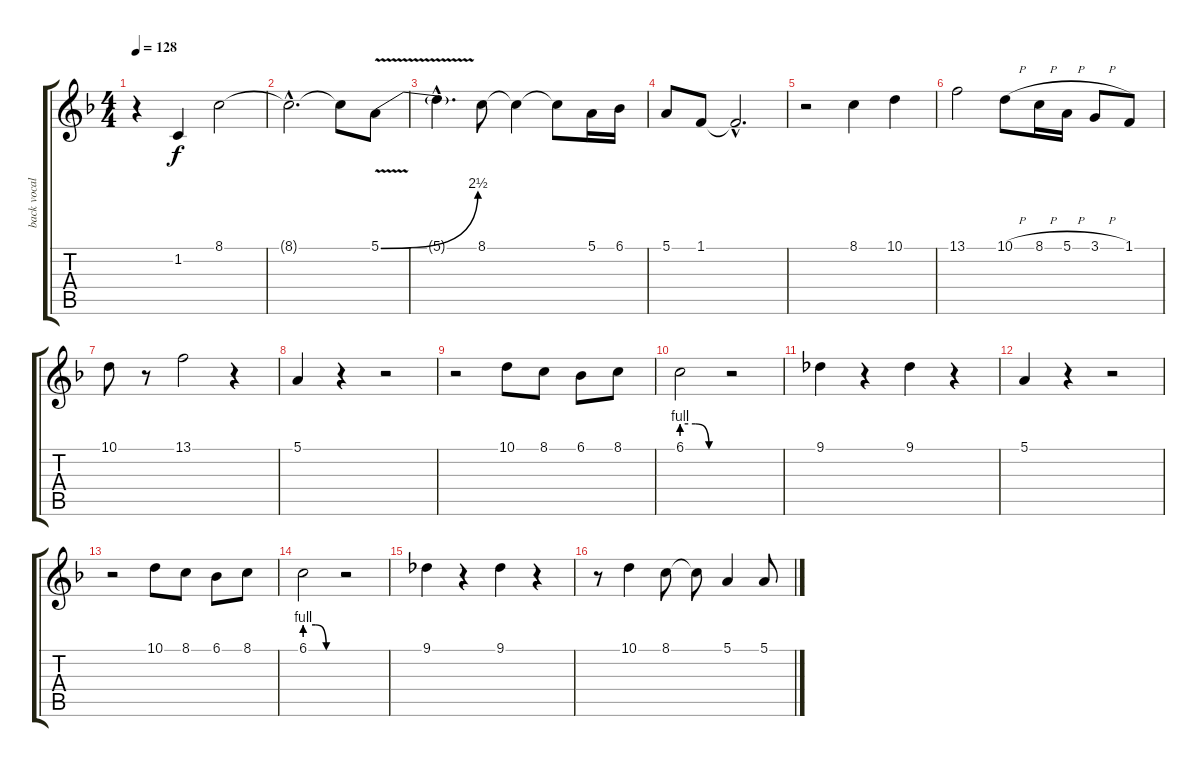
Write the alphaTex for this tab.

\track ("back vocal" "back vocal") {instrument panflute}
\staff {score tabs}
\tuning (E4 B3 G3 D3 A2 E2) {hide}
\ts (4 4)
\tempo 128
\clef g2
\ks f
r.4{dy f} 1.2.4 8.1.2 |
8.1{hac t}.2{d} 8.1{t}.8 5.1{be (bend 0 0 60 10) v}.8 |
5.1{hac t}.4{d} 8.1.8 8.1{t}.4 8.1{t}.8 5.1.16 6.1.16 |
5.1.8 1.1.8 1.1{hac t}.2{d} |
r.2 8.1.4 10.1.4 |
13.1.2 10.1{h}.8 8.1{h}.16 5.1{h}.16 3.1{h}.8 1.1.8 |
10.1.8 r.8 13.1.2 r.4 |
5.1.4{volume 16} r.4 r.2 |
r.2 10.1.8 8.1.8 6.1.8 8.1.8 |
6.1{be (custom 0 4 20 4 40 0 60 0)}.2 r.2 |
9.1.4 r.4 9.1.4 r.4 |
5.1.4 r.4 r.2 |
r.2 10.1.8 8.1.8 6.1.8 8.1.8 |
6.1{be (custom 0 4 20 4 40 0 60 0)}.2 r.2 |
9.1.4 r.4 9.1.4 r.4 |
r.8 10.1.4{volume 13} 8.1.8 8.1{t}.8 5.1.4 5.1.8
